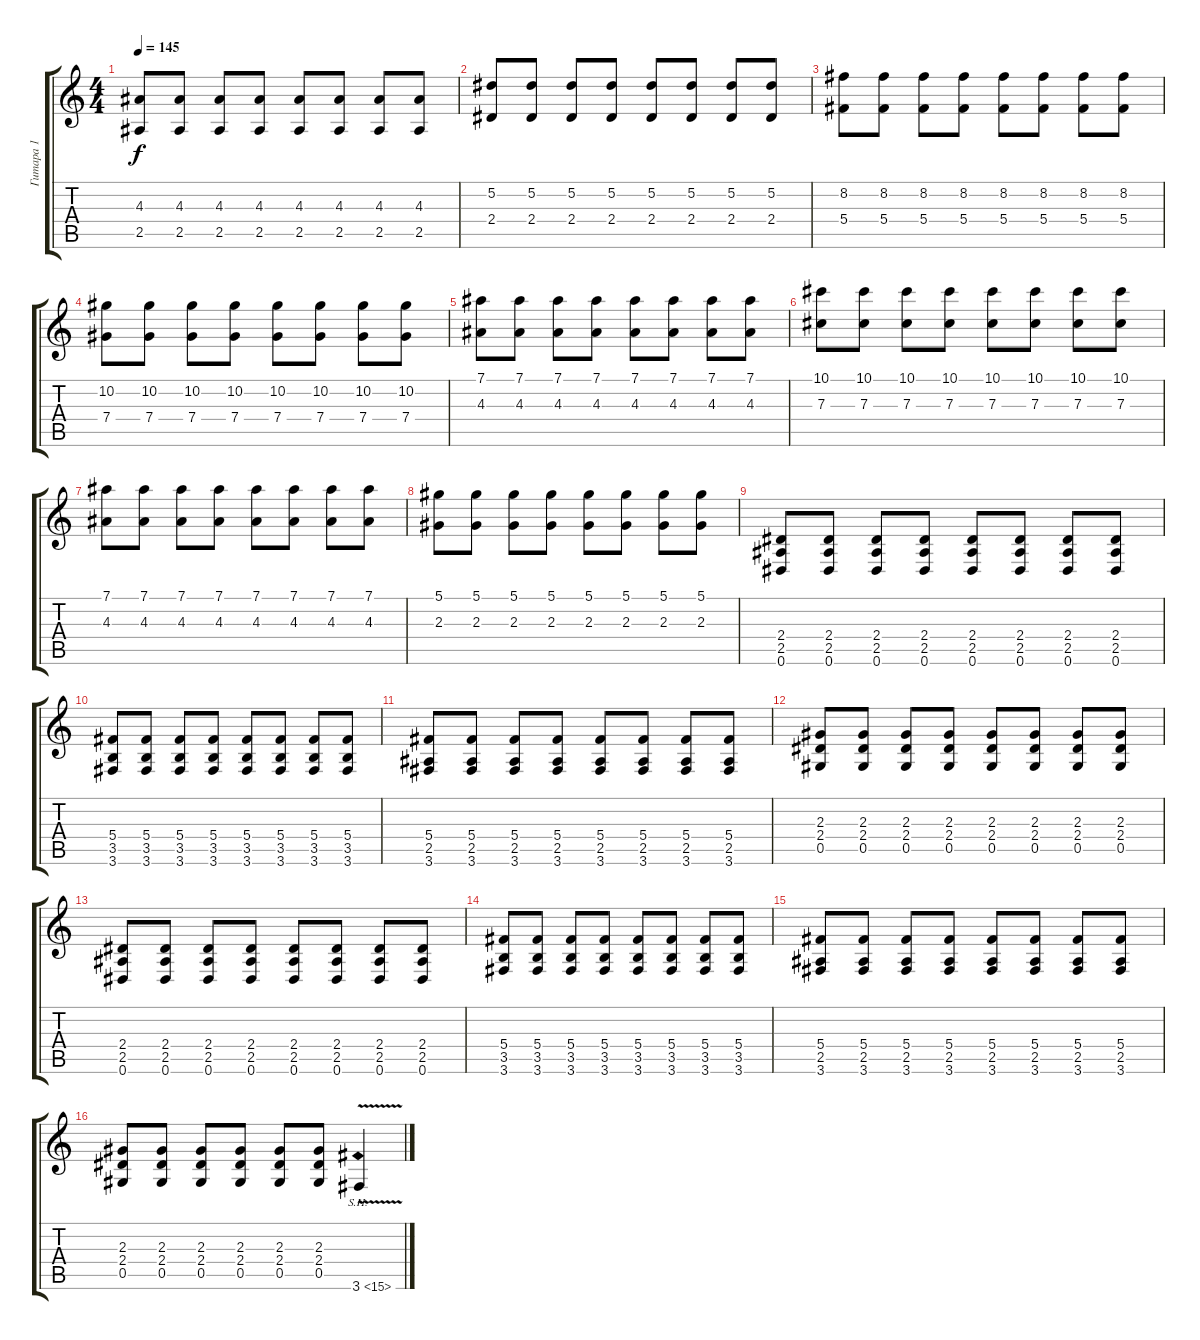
\track ("Гитара 1" "Гитара 1") {instrument distortionguitar}
\staff {score tabs}
\tuning (Eb4 Bb3 Gb3 Db3 Ab2 Eb2) {hide}
\ts (4 4)
\tempo 145
\clef g2
\ks c
(4.3 2.5).8{dy f} (4.3 2.5).8 (4.3 2.5).8 (4.3 2.5).8 (4.3 2.5).8 (4.3 2.5).8 (4.3 2.5).8 (4.3 2.5).8 |
(5.2 2.4).8 (5.2 2.4).8 (5.2 2.4).8 (5.2 2.4).8 (5.2 2.4).8 (5.2 2.4).8 (5.2 2.4).8 (5.2 2.4).8 |
(8.2 5.4).8 (8.2 5.4).8 (8.2 5.4).8 (8.2 5.4).8 (8.2 5.4).8 (8.2 5.4).8 (8.2 5.4).8 (8.2 5.4).8 |
(10.2 7.4).8 (10.2 7.4).8 (10.2 7.4).8 (10.2 7.4).8 (10.2 7.4).8 (10.2 7.4).8 (10.2 7.4).8 (10.2 7.4).8 |
(7.1 4.3).8 (7.1 4.3).8 (7.1 4.3).8 (7.1 4.3).8 (7.1 4.3).8 (7.1 4.3).8 (7.1 4.3).8 (7.1 4.3).8 |
(10.1 7.3).8 (10.1 7.3).8 (10.1 7.3).8 (10.1 7.3).8 (10.1 7.3).8 (10.1 7.3).8 (10.1 7.3).8 (10.1 7.3).8 |
(7.1 4.3).8 (7.1 4.3).8 (7.1 4.3).8 (7.1 4.3).8 (7.1 4.3).8 (7.1 4.3).8 (7.1 4.3).8 (7.1 4.3).8 |
(5.1 2.3).8 (5.1 2.3).8 (5.1 2.3).8 (5.1 2.3).8 (5.1 2.3).8 (5.1 2.3).8 (5.1 2.3).8 (5.1 2.3).8 |
(2.4 2.5 0.6).8 (2.4 2.5 0.6).8 (2.4 2.5 0.6).8 (2.4 2.5 0.6).8 (2.4 2.5 0.6).8 (2.4 2.5 0.6).8 (2.4 2.5 0.6).8 (2.4 2.5 0.6).8 |
(5.4 3.5 3.6).8 (5.4 3.5 3.6).8 (5.4 3.5 3.6).8 (5.4 3.5 3.6).8 (5.4 3.5 3.6).8 (5.4 3.5 3.6).8 (5.4 3.5 3.6).8 (5.4 3.5 3.6).8 |
(5.4 2.5 3.6).8 (5.4 2.5 3.6).8 (5.4 2.5 3.6).8 (5.4 2.5 3.6).8 (5.4 2.5 3.6).8 (5.4 2.5 3.6).8 (5.4 2.5 3.6).8 (5.4 2.5 3.6).8 |
(2.3 2.4 0.5).8 (2.3 2.4 0.5).8 (2.3 2.4 0.5).8 (2.3 2.4 0.5).8 (2.3 2.4 0.5).8 (2.3 2.4 0.5).8 (2.3 2.4 0.5).8 (2.3 2.4 0.5).8 |
(2.4 2.5 0.6).8 (2.4 2.5 0.6).8 (2.4 2.5 0.6).8 (2.4 2.5 0.6).8 (2.4 2.5 0.6).8 (2.4 2.5 0.6).8 (2.4 2.5 0.6).8 (2.4 2.5 0.6).8 |
(5.4 3.5 3.6).8 (5.4 3.5 3.6).8 (5.4 3.5 3.6).8 (5.4 3.5 3.6).8 (5.4 3.5 3.6).8 (5.4 3.5 3.6).8 (5.4 3.5 3.6).8 (5.4 3.5 3.6).8 |
(5.4 2.5 3.6).8 (5.4 2.5 3.6).8 (5.4 2.5 3.6).8 (5.4 2.5 3.6).8 (5.4 2.5 3.6).8 (5.4 2.5 3.6).8 (5.4 2.5 3.6).8 (5.4 2.5 3.6).8 |
(2.3 2.4 0.5).8 (2.3 2.4 0.5).8 (2.3 2.4 0.5).8 (2.3 2.4 0.5).8 (2.3 2.4 0.5).8 (2.3 2.4 0.5).8 3.6{sh 12 v}.4
